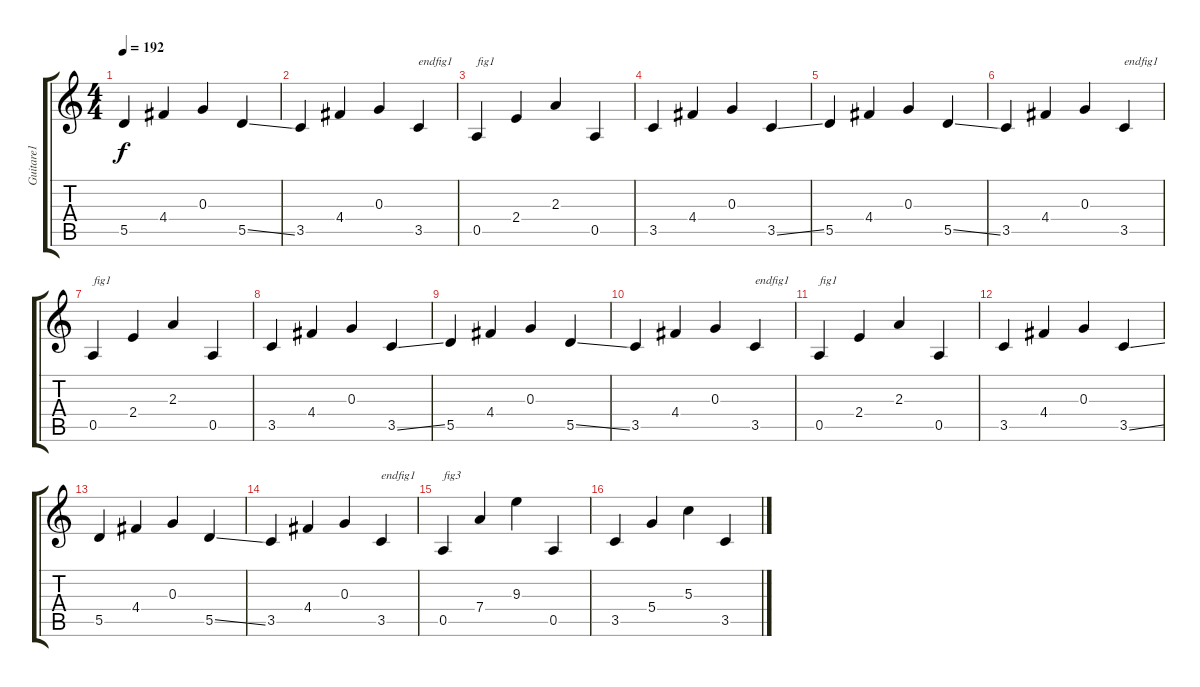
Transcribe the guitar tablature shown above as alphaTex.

\track ("Guitare1" "Guitare1") {instrument electricguitarclean}
\staff {score tabs}
\tuning (E4 B3 G3 D3 A2 E2) {hide}
\ts (4 4)
\tempo 192
\clef g2
\ks c
5.5.4{dy f} 4.4.4 0.3.4 5.5{ss}.4 |
3.5.4 4.4.4 0.3.4 3.5.4{txt "endfig1"} |
0.5.4{txt "fig1"} 2.4.4 2.3.4 0.5.4 |
3.5.4 4.4.4 0.3.4 3.5{ss}.4 |
5.5.4 4.4.4 0.3.4 5.5{ss}.4 |
3.5.4 4.4.4 0.3.4 3.5.4{txt "endfig1"} |
0.5.4{txt "fig1"} 2.4.4 2.3.4 0.5.4 |
3.5.4 4.4.4 0.3.4 3.5{ss}.4 |
5.5.4 4.4.4 0.3.4 5.5{ss}.4 |
3.5.4 4.4.4 0.3.4 3.5.4{txt "endfig1"} |
0.5.4{txt "fig1"} 2.4.4 2.3.4 0.5.4 |
3.5.4 4.4.4 0.3.4 3.5{ss}.4 |
5.5.4 4.4.4 0.3.4 5.5{ss}.4 |
3.5.4 4.4.4 0.3.4 3.5.4{txt "endfig1"} |
0.5.4{txt "fig3"} 7.4.4 9.3.4 0.5.4 |
3.5.4 5.4.4 5.3.4 3.5.4
